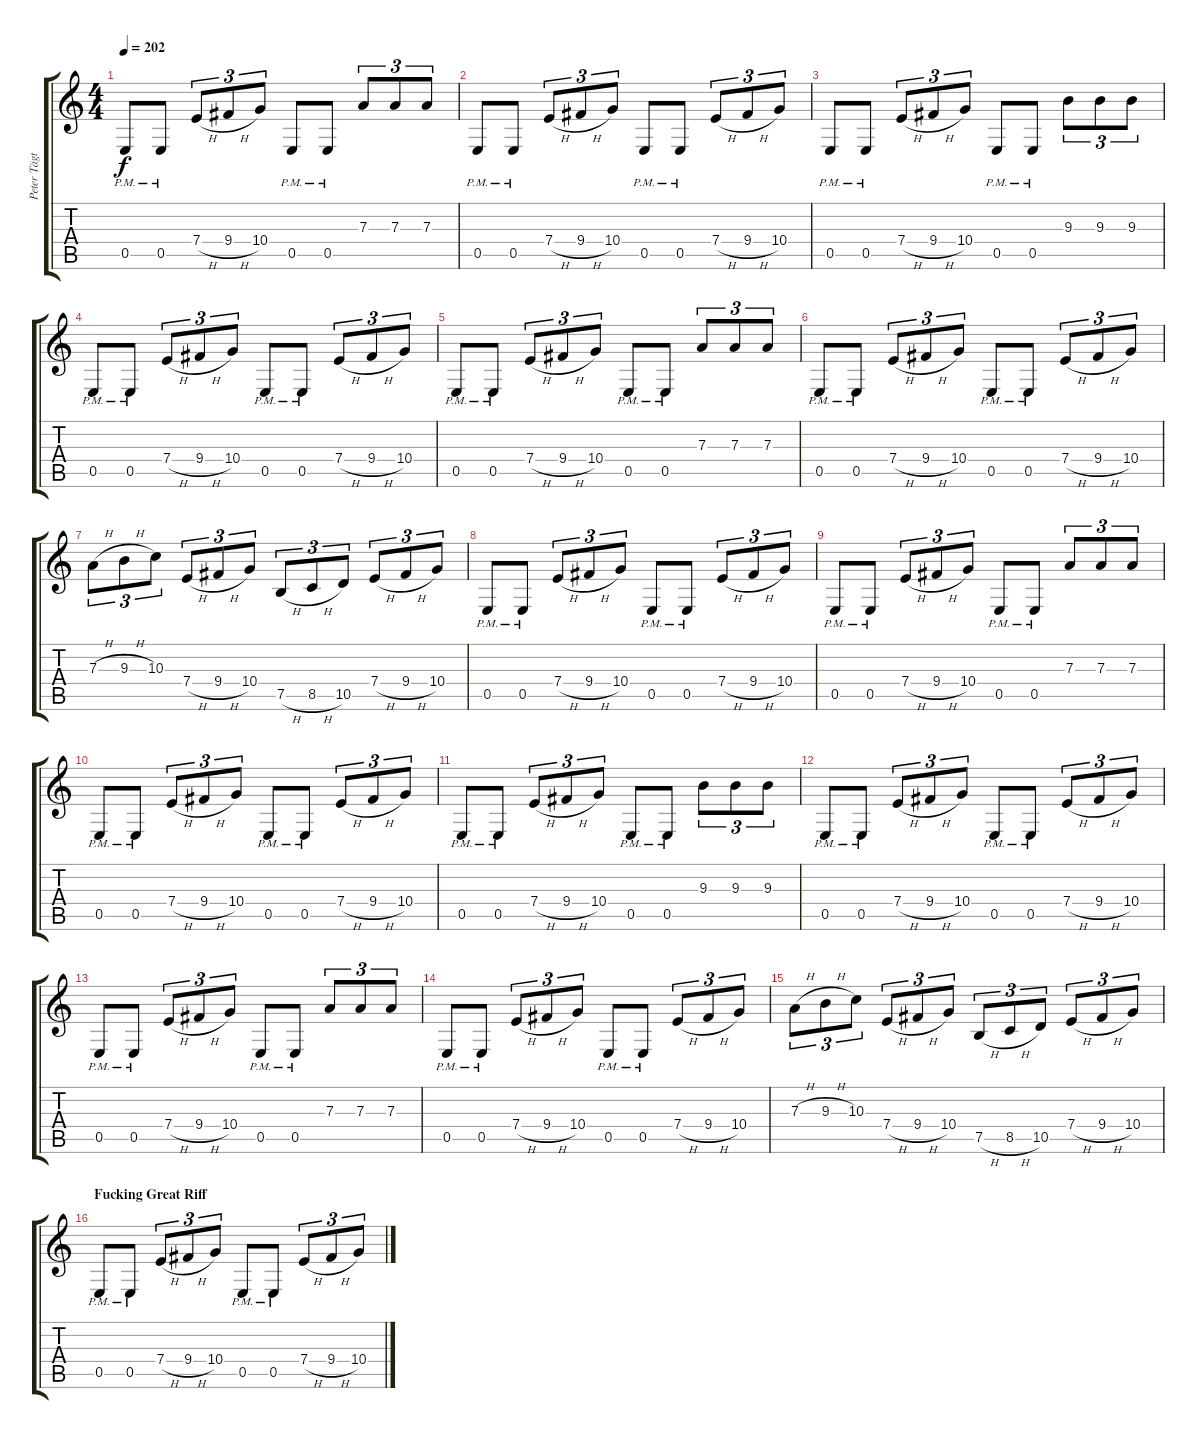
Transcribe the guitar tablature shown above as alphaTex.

\track ("Peter Tägtgren" "Peter Tägt") {instrument distortionguitar}
\staff {score tabs}
\tuning (B3 Gb3 D3 A2 E2 B1) {hide}
\ts (4 4)
\tempo 202
\clef g2
\ks c
0.5{pm}.8{dy f} 0.5{pm}.8 7.4{h}.8{tu (3 2)} 9.4{h}.8{tu (3 2)} 10.4.8{tu (3 2)} 0.5{pm}.8 0.5{pm}.8 7.3.8{tu (3 2)} 7.3.8{tu (3 2)} 7.3.8{tu (3 2)} |
0.5{pm}.8 0.5{pm}.8 7.4{h}.8{tu (3 2)} 9.4{h}.8{tu (3 2)} 10.4.8{tu (3 2)} 0.5{pm}.8 0.5{pm}.8 7.4{h}.8{tu (3 2)} 9.4{h}.8{tu (3 2)} 10.4.8{tu (3 2)} |
0.5{pm}.8 0.5{pm}.8 7.4{h}.8{tu (3 2)} 9.4{h}.8{tu (3 2)} 10.4.8{tu (3 2)} 0.5{pm}.8 0.5{pm}.8 9.3.8{tu (3 2)} 9.3.8{tu (3 2)} 9.3.8{tu (3 2)} |
0.5{pm}.8 0.5{pm}.8 7.4{h}.8{tu (3 2)} 9.4{h}.8{tu (3 2)} 10.4.8{tu (3 2)} 0.5{pm}.8 0.5{pm}.8 7.4{h}.8{tu (3 2)} 9.4{h}.8{tu (3 2)} 10.4.8{tu (3 2)} |
0.5{pm}.8 0.5{pm}.8 7.4{h}.8{tu (3 2)} 9.4{h}.8{tu (3 2)} 10.4.8{tu (3 2)} 0.5{pm}.8 0.5{pm}.8 7.3.8{tu (3 2)} 7.3.8{tu (3 2)} 7.3.8{tu (3 2)} |
0.5{pm}.8 0.5{pm}.8 7.4{h}.8{tu (3 2)} 9.4{h}.8{tu (3 2)} 10.4.8{tu (3 2)} 0.5{pm}.8 0.5{pm}.8 7.4{h}.8{tu (3 2)} 9.4{h}.8{tu (3 2)} 10.4.8{tu (3 2)} |
7.3{h}.8{tu (3 2)} 9.3{h}.8{tu (3 2)} 10.3.8{tu (3 2)} 7.4{h}.8{tu (3 2)} 9.4{h}.8{tu (3 2)} 10.4.8{tu (3 2)} 7.5{h}.8{tu (3 2)} 8.5{h}.8{tu (3 2)} 10.5.8{tu (3 2)} 7.4{h}.8{tu (3 2)} 9.4{h}.8{tu (3 2)} 10.4.8{tu (3 2)} |
0.5{pm}.8 0.5{pm}.8 7.4{h}.8{tu (3 2)} 9.4{h}.8{tu (3 2)} 10.4.8{tu (3 2)} 0.5{pm}.8 0.5{pm}.8 7.4{h}.8{tu (3 2)} 9.4{h}.8{tu (3 2)} 10.4.8{tu (3 2)} |
0.5{pm}.8 0.5{pm}.8 7.4{h}.8{tu (3 2)} 9.4{h}.8{tu (3 2)} 10.4.8{tu (3 2)} 0.5{pm}.8 0.5{pm}.8 7.3.8{tu (3 2)} 7.3.8{tu (3 2)} 7.3.8{tu (3 2)} |
0.5{pm}.8 0.5{pm}.8 7.4{h}.8{tu (3 2)} 9.4{h}.8{tu (3 2)} 10.4.8{tu (3 2)} 0.5{pm}.8 0.5{pm}.8 7.4{h}.8{tu (3 2)} 9.4{h}.8{tu (3 2)} 10.4.8{tu (3 2)} |
0.5{pm}.8 0.5{pm}.8 7.4{h}.8{tu (3 2)} 9.4{h}.8{tu (3 2)} 10.4.8{tu (3 2)} 0.5{pm}.8 0.5{pm}.8 9.3.8{tu (3 2)} 9.3.8{tu (3 2)} 9.3.8{tu (3 2)} |
0.5{pm}.8 0.5{pm}.8 7.4{h}.8{tu (3 2)} 9.4{h}.8{tu (3 2)} 10.4.8{tu (3 2)} 0.5{pm}.8 0.5{pm}.8 7.4{h}.8{tu (3 2)} 9.4{h}.8{tu (3 2)} 10.4.8{tu (3 2)} |
0.5{pm}.8 0.5{pm}.8 7.4{h}.8{tu (3 2)} 9.4{h}.8{tu (3 2)} 10.4.8{tu (3 2)} 0.5{pm}.8 0.5{pm}.8 7.3.8{tu (3 2)} 7.3.8{tu (3 2)} 7.3.8{tu (3 2)} |
0.5{pm}.8 0.5{pm}.8 7.4{h}.8{tu (3 2)} 9.4{h}.8{tu (3 2)} 10.4.8{tu (3 2)} 0.5{pm}.8 0.5{pm}.8 7.4{h}.8{tu (3 2)} 9.4{h}.8{tu (3 2)} 10.4.8{tu (3 2)} |
7.3{h}.8{tu (3 2)} 9.3{h}.8{tu (3 2)} 10.3.8{tu (3 2)} 7.4{h}.8{tu (3 2)} 9.4{h}.8{tu (3 2)} 10.4.8{tu (3 2)} 7.5{h}.8{tu (3 2)} 8.5{h}.8{tu (3 2)} 10.5.8{tu (3 2)} 7.4{h}.8{tu (3 2)} 9.4{h}.8{tu (3 2)} 10.4.8{tu (3 2)} |
\section ("" "Fucking Great Riff")
0.5{pm}.8 0.5{pm}.8 7.4{h}.8{tu (3 2)} 9.4{h}.8{tu (3 2)} 10.4.8{tu (3 2)} 0.5{pm}.8 0.5{pm}.8 7.4{h}.8{tu (3 2)} 9.4{h}.8{tu (3 2)} 10.4.8{tu (3 2)}
